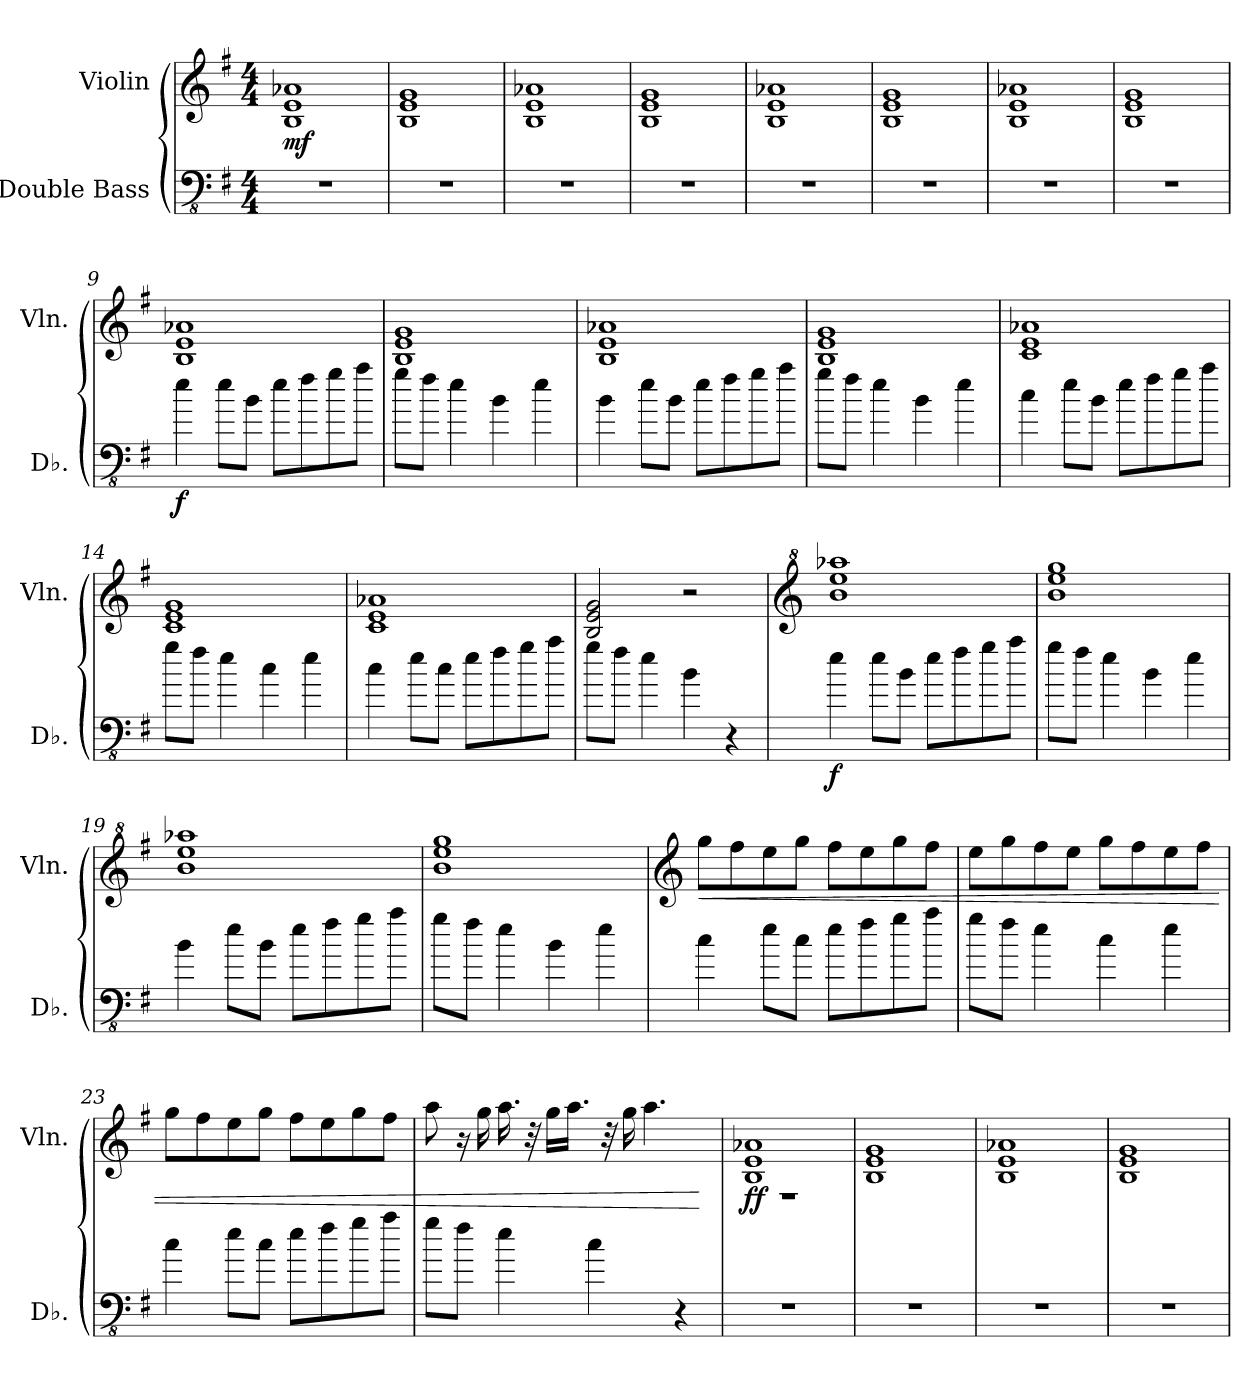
**kern	**dynam	**kern	**dynam
*part2	*part2	*part1	*part1
*staff2	*staff2	*staff1	*staff1
*I"Double Bass	*	*I"Violin	*
*I'Db.	*	*I'Vln.	*
*clefFv4	*	*clefG2	*
*ITrd7c12	*	*	*
*k[f#]	*	*k[f#]	*
*M4/4	*	*M4/4	*
*MM150	*	*MM150	*
=1	=1	=1	=1
!	!	!	!LO:DY:b
1r	.	1B 1e 1a-X	mf
=2	=2	=2	=2
1r	.	1B 1e 1g	.
=3	=3	=3	=3
1r	.	1B 1e 1a-X	.
=4	=4	=4	=4
1r	.	1B 1e 1g	.
=5	=5	=5	=5
1r	.	1B 1e 1a-X	.
=6	=6	=6	=6
1r	.	1B 1e 1g	.
=7	=7	=7	=7
1r	.	1B 1e 1a-X	.
=8	=8	=8	=8
1r	.	1B 1e 1g	.
=9	=9	=9	=9
!	!LO:DY:b	!	!
4E\	f	1B 1e 1a-X	.
8E\L	.	.	.
8BB\J	.	.	.
8E\L	.	.	.
8F#\	.	.	.
8G\	.	.	.
8A\J	.	.	.
=10	=10	=10	=10
8G\L	.	1B 1e 1g	.
8F#\J	.	.	.
4E\	.	.	.
4BB\	.	.	.
4E\	.	.	.
!!LO:LB:g=z
=11	=11	=11	=11
4BB\	.	1B 1e 1a-X	.
8E\L	.	.	.
8BB\J	.	.	.
8E\L	.	.	.
8F#\	.	.	.
8G\	.	.	.
8A\J	.	.	.
=12	=12	=12	=12
8G\L	.	1B 1e 1g	.
8F#\J	.	.	.
4E\	.	.	.
4BB\	.	.	.
4E\	.	.	.
=13	=13	=13	=13
4C\	.	1c 1e 1a-X	.
8E\L	.	.	.
8BB\J	.	.	.
8E\L	.	.	.
8F#\	.	.	.
8G\	.	.	.
8A\J	.	.	.
=14	=14	=14	=14
8G\L	.	1c 1e 1g	.
8F#\J	.	.	.
4E\	.	.	.
4C\	.	.	.
4E\	.	.	.
=15	=15	=15	=15
4C\	.	1c 1e 1a-X	.
8E\L	.	.	.
8C\J	.	.	.
8E\L	.	.	.
8F#\	.	.	.
8G\	.	.	.
8A\J	.	.	.
!!LO:LB:g=z
=16	=16	=16	=16
8G\L	.	2B/ 2e/ 2g/	.
8F#\J	.	.	.
4E\	.	.	.
4BB\	.	2r	.
4r	.	.	.
=17	=17	=17	=17
*	*	*clefG^2	*
!	!LO:DY:b	!	!
4E\	f	1bb 1eee 1aaa-X	.
8E\L	.	.	.
8BB\J	.	.	.
8E\L	.	.	.
8F#\	.	.	.
8G\	.	.	.
8A\J	.	.	.
=18	=18	=18	=18
8G\L	.	1bb 1eee 1ggg	.
8F#\J	.	.	.
4E\	.	.	.
4BB\	.	.	.
4E\	.	.	.
=19	=19	=19	=19
4BB\	.	1bb 1eee 1aaa-X	.
8E\L	.	.	.
8BB\J	.	.	.
8E\L	.	.	.
8F#\	.	.	.
8G\	.	.	.
8A\J	.	.	.
=20	=20	=20	=20
8G\L	.	1bb 1eee 1ggg	.
8F#\J	.	.	.
4E\	.	.	.
4BB\	.	.	.
4E\	.	.	.
!!LO:LB:g=z
=21	=21	=21	=21
*	*	*clefG2	*
!	!	!	!LO:HP:b
4C\	.	8gg\L	<
.	.	8ff#\	.
8E\L	.	8ee\	.
8C\J	.	8gg\J	.
8E\L	.	8ff#\L	.
8F#\	.	8ee\	.
8G\	.	8gg\	.
8A\J	.	8ff#\J	.
=22	=22	=22	=22
8G\L	.	8ee\L	.
8F#\J	.	8gg\	.
4E\	.	8ff#\	.
.	.	8ee\J	.
4C\	.	8gg\L	.
.	.	8ff#\	.
4E\	.	8ee\	.
.	.	8ff#\J	.
=23	=23	=23	=23
4C\	.	8gg\L	.
.	.	8ff#\	.
8E\L	.	8ee\	.
8C\J	.	8gg\J	.
8E\L	.	8ff#\L	.
8F#\	.	8ee\	.
8G\	.	8gg\	.
8A\J	.	8ff#\J	.
=24	=24	=24	=24
8G\L	.	8aa\	.
8F#\J	.	16r	.
.	.	16gg\	.
4E\	.	16.aa\	.
.	.	32r	.
.	.	16gg\LL	.
.	.	16.aa\JJ	.
4C\	.	.	.
.	.	32r	.
.	.	16gg\	.
.	.	4.aa\	.
4r	.	.	.
.	.	.	[
!!LO:LB:g=z
=25	=25	=25	=25
*	*	*^	*
!	!	!	!	!LO:DY:b
1r	.	1B 1e 1a-X	1r	ff
*	*	*v	*v	*
=26	=26	=26	=26
1r	.	1B 1e 1g	.
=27	=27	=27	=27
1r	.	1B 1e 1a-X	.
=28	=28	=28	=28
1r	.	1B 1e 1g	.
=	=	=	=
*-	*-	*-	*-
